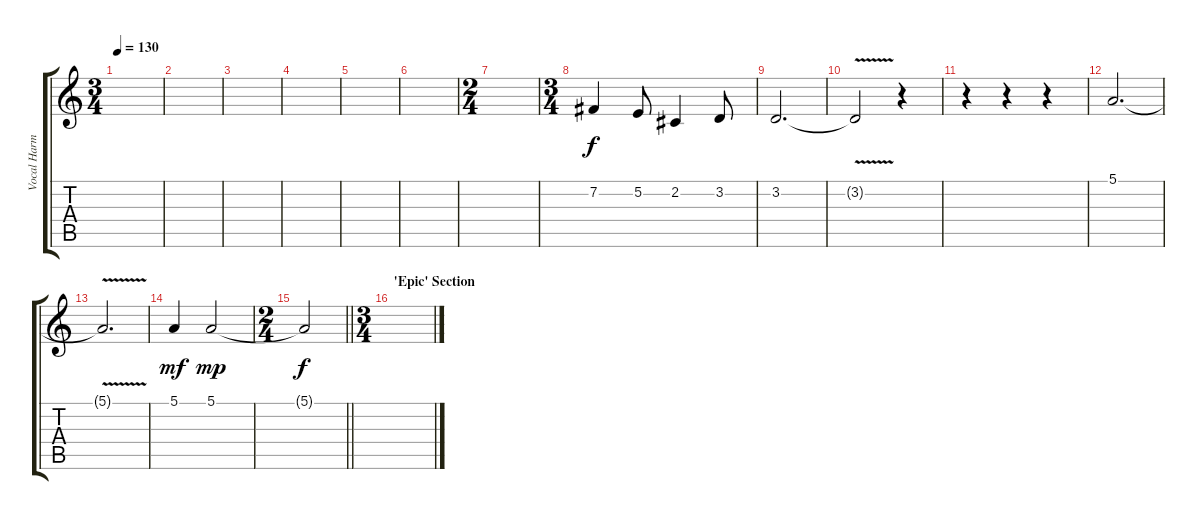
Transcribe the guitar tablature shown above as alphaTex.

\track ("Vocal Harmonies" "Vocal Harm") {instrument tenorsax}
\staff {score tabs}
\tuning (E4 B3 G3 D3 A2 E2) {hide}
\ts (3 4)
\tempo 130
\clef g2
\ks c
|
|
|
|
|
|
\ts (2 4)
|
\ts (3 4)
7.2.4 5.2.8 2.2.4 3.2.8 |
3.2.2{d} |
3.2{v t}.2 r.4 |
r.4 r.4 r.4 |
5.1.2{d} |
5.1{v t}.2{d} |
5.1.4{dy mf} 5.1.2{dy mp} |
\ts (2 4)
\barLineRight lightlight
5.1{t}.2{dy f} |
\ts (3 4)
\section ("" "'Epic' Section")
